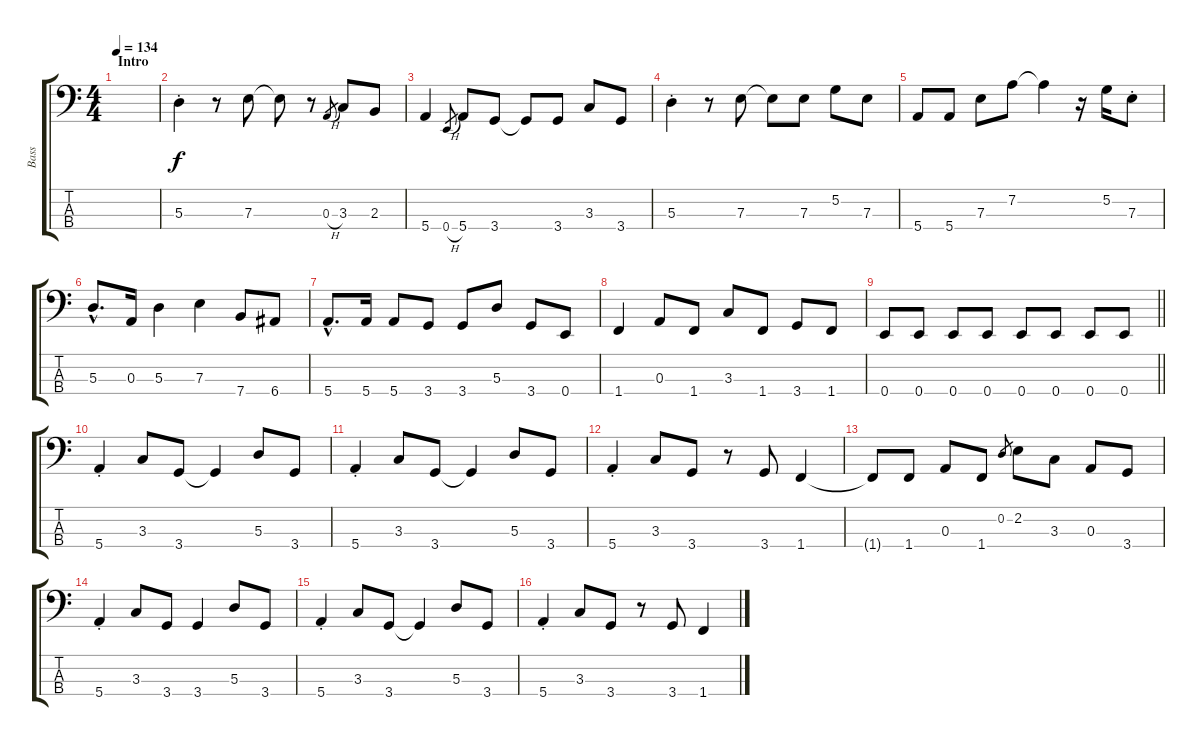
\track ("Bass" "Bass") {instrument electricbassfinger}
\staff {score tabs}
\tuning (G2 D2 A1 E1) {hide}
\ts (4 4)
\section ("" "Intro")
\tempo 134
\clef f4
\ks c
|
5.3{st}.4 r.8 7.3.8 7.3{t}.8 r.8 0.3{h}.8{gr} 3.3.8 2.3.8 |
5.4.4 0.4{h}.8{gr} 5.4.8 3.4.8 3.4{t}.8 3.4.8 3.3.8 3.4.8 |
5.3{st}.4 r.8 7.3.8 7.3{t}.8 7.3.8 5.2.8 7.3.8 |
5.4.8 5.4.8 7.3.8 7.2.8 7.2{t}.4 r.16 5.2.16 7.3{st}.8 |
5.3{hac}.8{d} 0.3.16 5.3.4 7.3.4 7.4.8 6.4.8 |
5.4{hac}.8{d} 5.4.16 5.4.8 3.4.8 3.4.8 5.3.8 3.4.8 0.4.8 |
1.4.4 0.3.8 1.4.8 3.3.8 1.4.8 3.4.8 1.4.8 |
\barLineRight lightlight
0.4.8 0.4.8 0.4.8 0.4.8 0.4.8 0.4.8 0.4.8 0.4.8 |
5.4{st}.4 3.3.8 3.4.8 3.4{t}.4 5.3.8 3.4.8 |
5.4{st}.4 3.3.8 3.4.8 3.4{t}.4 5.3.8 3.4.8 |
5.4{st}.4 3.3.8 3.4.8 r.8 3.4.8 1.4.4 |
1.4{t}.8 1.4.8 0.3.8 1.4.8 0.2.8{gr} 2.2.8 3.3.8 0.3.8 3.4.8 |
5.4{st}.4 3.3.8 3.4.8 3.4.4 5.3.8 3.4.8 |
5.4{st}.4 3.3.8 3.4.8 3.4{t}.4 5.3.8 3.4.8 |
5.4{st}.4 3.3.8 3.4.8 r.8 3.4.8 1.4.4
